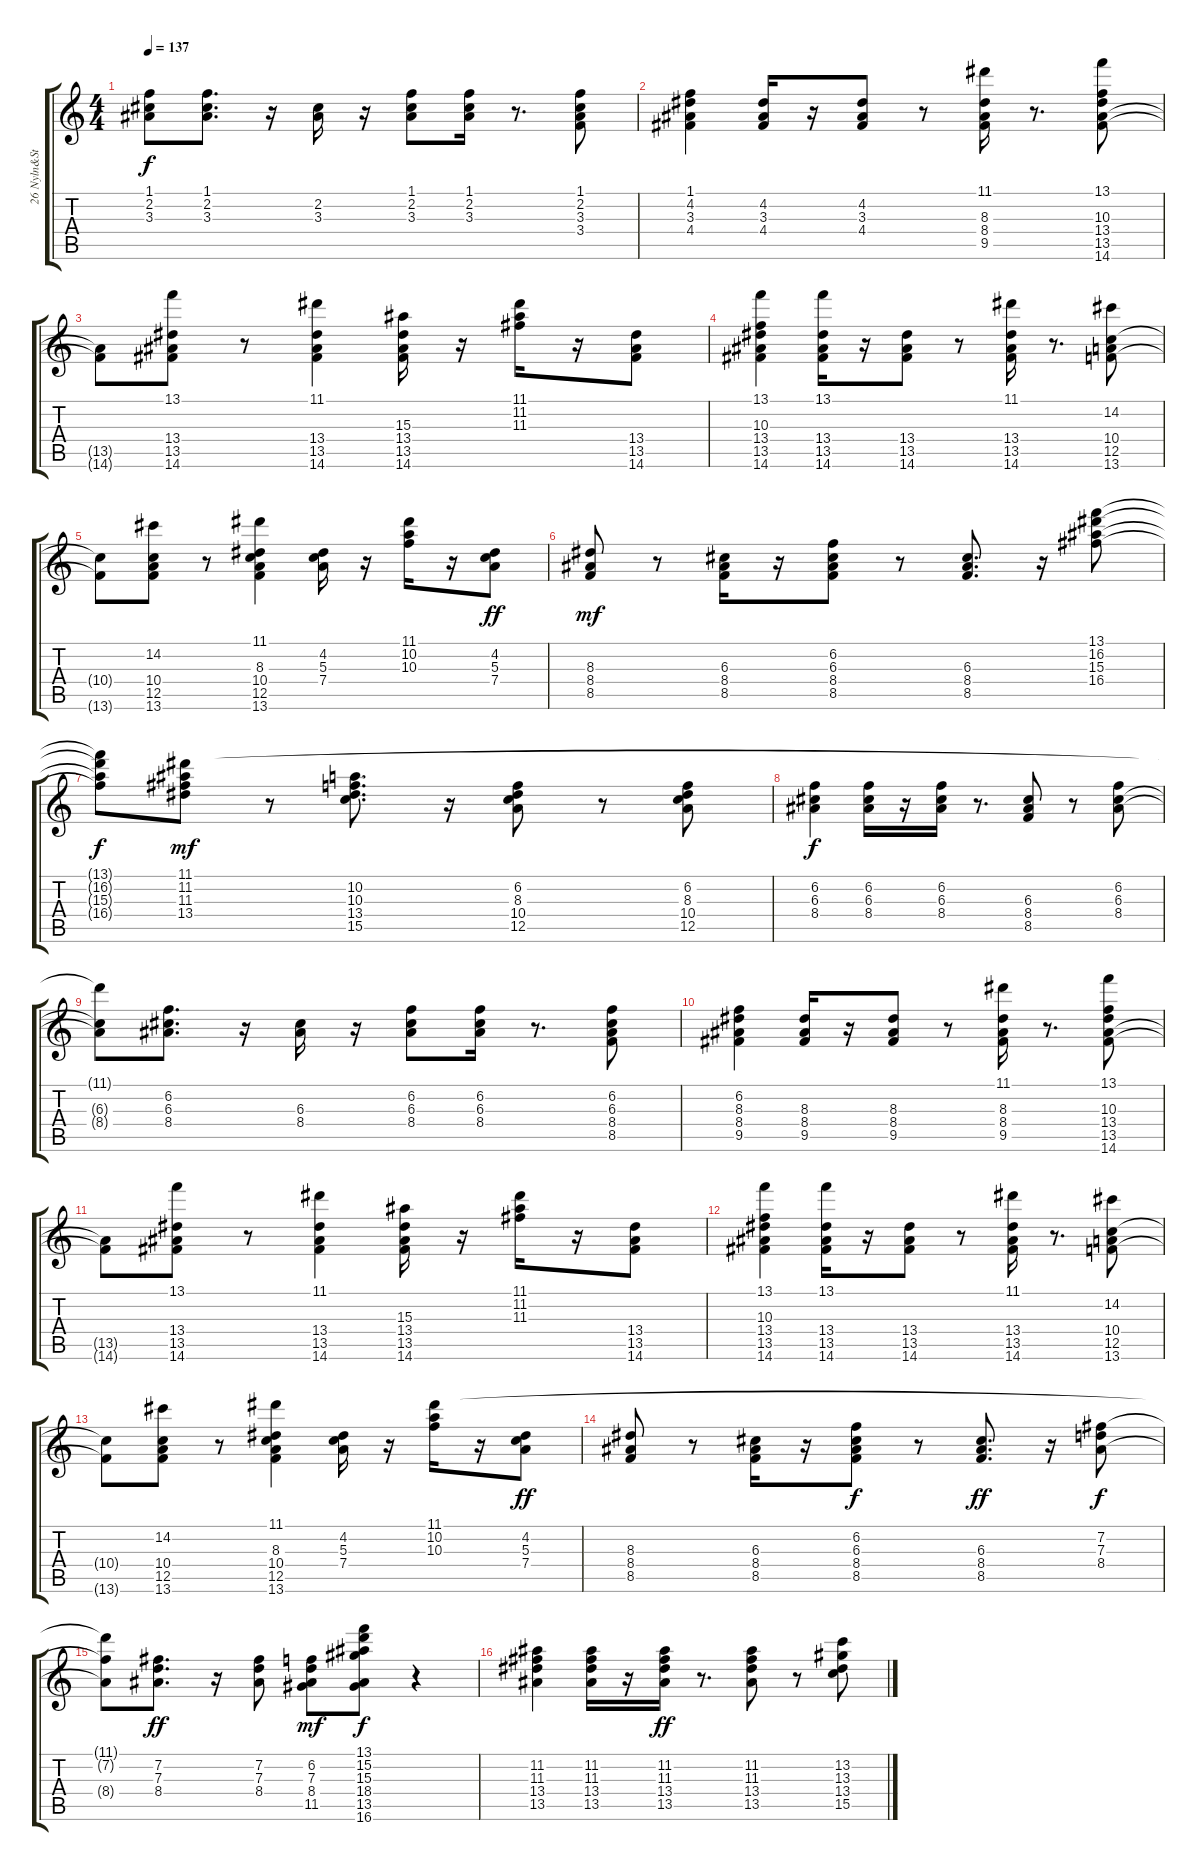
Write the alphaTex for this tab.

\track ("26 Nyln&Stl" "26 Nyln&St") {instrument acousticguitarsteel}
\staff {score tabs}
\tuning (E4 B3 G3 D3 A2 E2) {hide}
\ts (4 4)
\tempo 137
\clef g2
\ks c
(1.1{t} 2.2{t} 3.3{t}).8{dy f} (1.1 2.2 3.3).8{d} r.16 (2.2 3.3).16 r.16 (1.1 2.2 3.3).8 (1.1 2.2 3.3).16 r.8{d} (1.1 2.2 3.3 3.4).8 |
(1.1 4.2 3.3 4.4).4 (4.2 3.3 4.4).16 r.16 (4.2 3.3 4.4).8 r.8 (11.1 8.3 8.4 9.5).16 r.8{d} (13.1 10.3 13.4 13.5 14.6).8 |
(13.5{t} 14.6{t}).8 (13.1 13.4 13.5 14.6).8 r.8 (11.1 13.4 13.5 14.6).4 (15.3 13.4 13.5 14.6).16 r.16 (11.1 11.2 11.3).16 r.16 (13.4 13.5 14.6).8 |
(13.1 10.3 13.4 13.5 14.6).4 (13.1 13.4 13.5 14.6).16 r.16 (13.4 13.5 14.6).8 r.8 (11.1 13.4 13.5 14.6).16 r.8{d} (14.2 10.4 12.5 13.6).8 |
(10.4{t} 13.6{t}).8 (14.2 10.4 12.5 13.6).8 r.8 (11.1 8.3 10.4 12.5 13.6).4 (4.2 5.3 7.4).16 r.16 (11.1 10.2 10.3).16 r.16 (4.2 5.3 7.4).8{dy ff} |
(8.3 8.4 8.5).8{dy mf} r.8 (6.3 8.4 8.5).16 r.16 (6.2 6.3 8.4 8.5).8 r.8 (6.3 8.4 8.5).8{d} r.16 (13.1 16.2 15.3 16.4).8 |
(13.1{t} 16.2{t} 15.3{t} 16.4{t}).8{dy f} (11.1 11.2 11.3 13.4).8{dy mf} r.8 (10.2 10.3 13.4 15.5).8{d} r.16 (6.2 8.3 10.4 12.5).8 r.8 (6.2 8.3 10.4 12.5).8 |
(6.2 6.3 8.4).4{dy f} (6.2 6.3 8.4).16 r.16 (6.2 6.3 8.4).16 r.8{d} (6.3 8.4 8.5).8 r.8 (6.2 6.3 8.4).8 |
(11.1{t} 6.3{t} 8.4{t}).8 (6.2 6.3 8.4).8{d} r.16 (6.3 8.4).16 r.16 (6.2 6.3 8.4).8 (6.2 6.3 8.4).16 r.8{d} (6.2 6.3 8.4 8.5).8 |
(6.2 8.3 8.4 9.5).4 (8.3 8.4 9.5).16 r.16 (8.3 8.4 9.5).8 r.8 (11.1 8.3 8.4 9.5).16 r.8{d} (13.1 10.3 13.4 13.5 14.6).8 |
(13.5{t} 14.6{t}).8 (13.1 13.4 13.5 14.6).8 r.8 (11.1 13.4 13.5 14.6).4 (15.3 13.4 13.5 14.6).16 r.16 (11.1 11.2 11.3).16 r.16 (13.4 13.5 14.6).8 |
(13.1 10.3 13.4 13.5 14.6).4 (13.1 13.4 13.5 14.6).16 r.16 (13.4 13.5 14.6).8 r.8 (11.1 13.4 13.5 14.6).16 r.8{d} (14.2 10.4 12.5 13.6).8 |
(10.4{t} 13.6{t}).8 (14.2 10.4 12.5 13.6).8 r.8 (11.1 8.3 10.4 12.5 13.6).4 (4.2 5.3 7.4).16 r.16 (11.1 10.2 10.3).16 r.16 (4.2 5.3 7.4).8{dy ff} |
(8.3 8.4 8.5).8 r.8 (6.3 8.4 8.5).16 r.16 (6.2 6.3 8.4 8.5).8{dy f} r.8 (6.3 8.4 8.5).8{d dy ff} r.16 (7.2 7.3 8.4).8{dy f} |
(11.1{t} 7.2{t} 8.4{t}).8 (7.2 7.3 8.4).8{d dy ff} r.16 (7.2 7.3 8.4).8 (6.2 7.3 8.4 11.5).8{dy mf} (13.1 15.2 15.3 18.4 13.5 16.6).8{dy f} r.4 |
(11.2 11.3 13.4 13.5).4 (11.2 11.3 13.4 13.5).16 r.16 (11.2 11.3 13.4 13.5).16{dy ff} r.8{d} (11.2 11.3 13.4 13.5).8 r.8 (13.2 13.3 13.4 15.5).8
